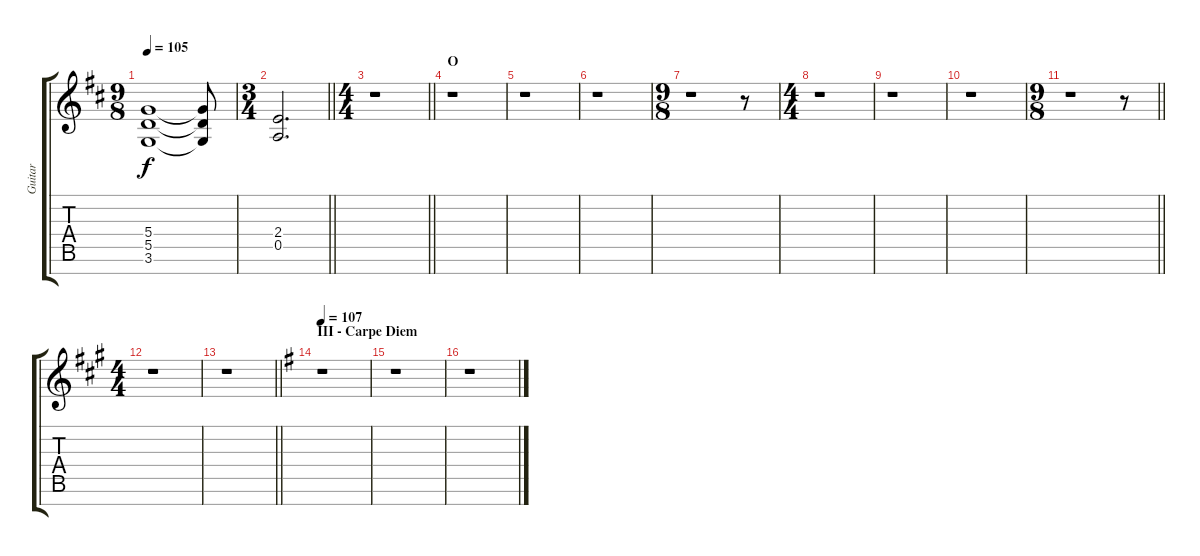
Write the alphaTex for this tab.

\track ("Guitar" "Guitar") {instrument distortionguitar}
\staff {score tabs}
\tuning (E4 B3 G3 D3 A2 E2 B1) {hide}
\ts (9 8)
\tempo 105
\clef g2
\ks bminor
(5.4 5.5 3.6).1{dy f} (5.4{t} 5.5{t} 3.6{t}).8 |
\ts (3 4)
\barLineRight lightlight
(2.4 0.5).2{d} |
\ts (4 4)
\barLineRight lightlight
r.1 |
\section ("" "O")
r.1 |
r.1 |
r.1 |
\ts (9 8)
r.1 r.8 |
\ts (4 4)
r.1 |
r.1 |
r.1 |
\ts (9 8)
\barLineRight lightlight
r.1 r.8 |
\ts (4 4)
\ks f#minor
r.1 |
\barLineRight lightlight
r.1 |
\section ("" "III - Carpe Diem")
\tempo 107
\ks eminor
r.1 |
r.1 |
r.1
